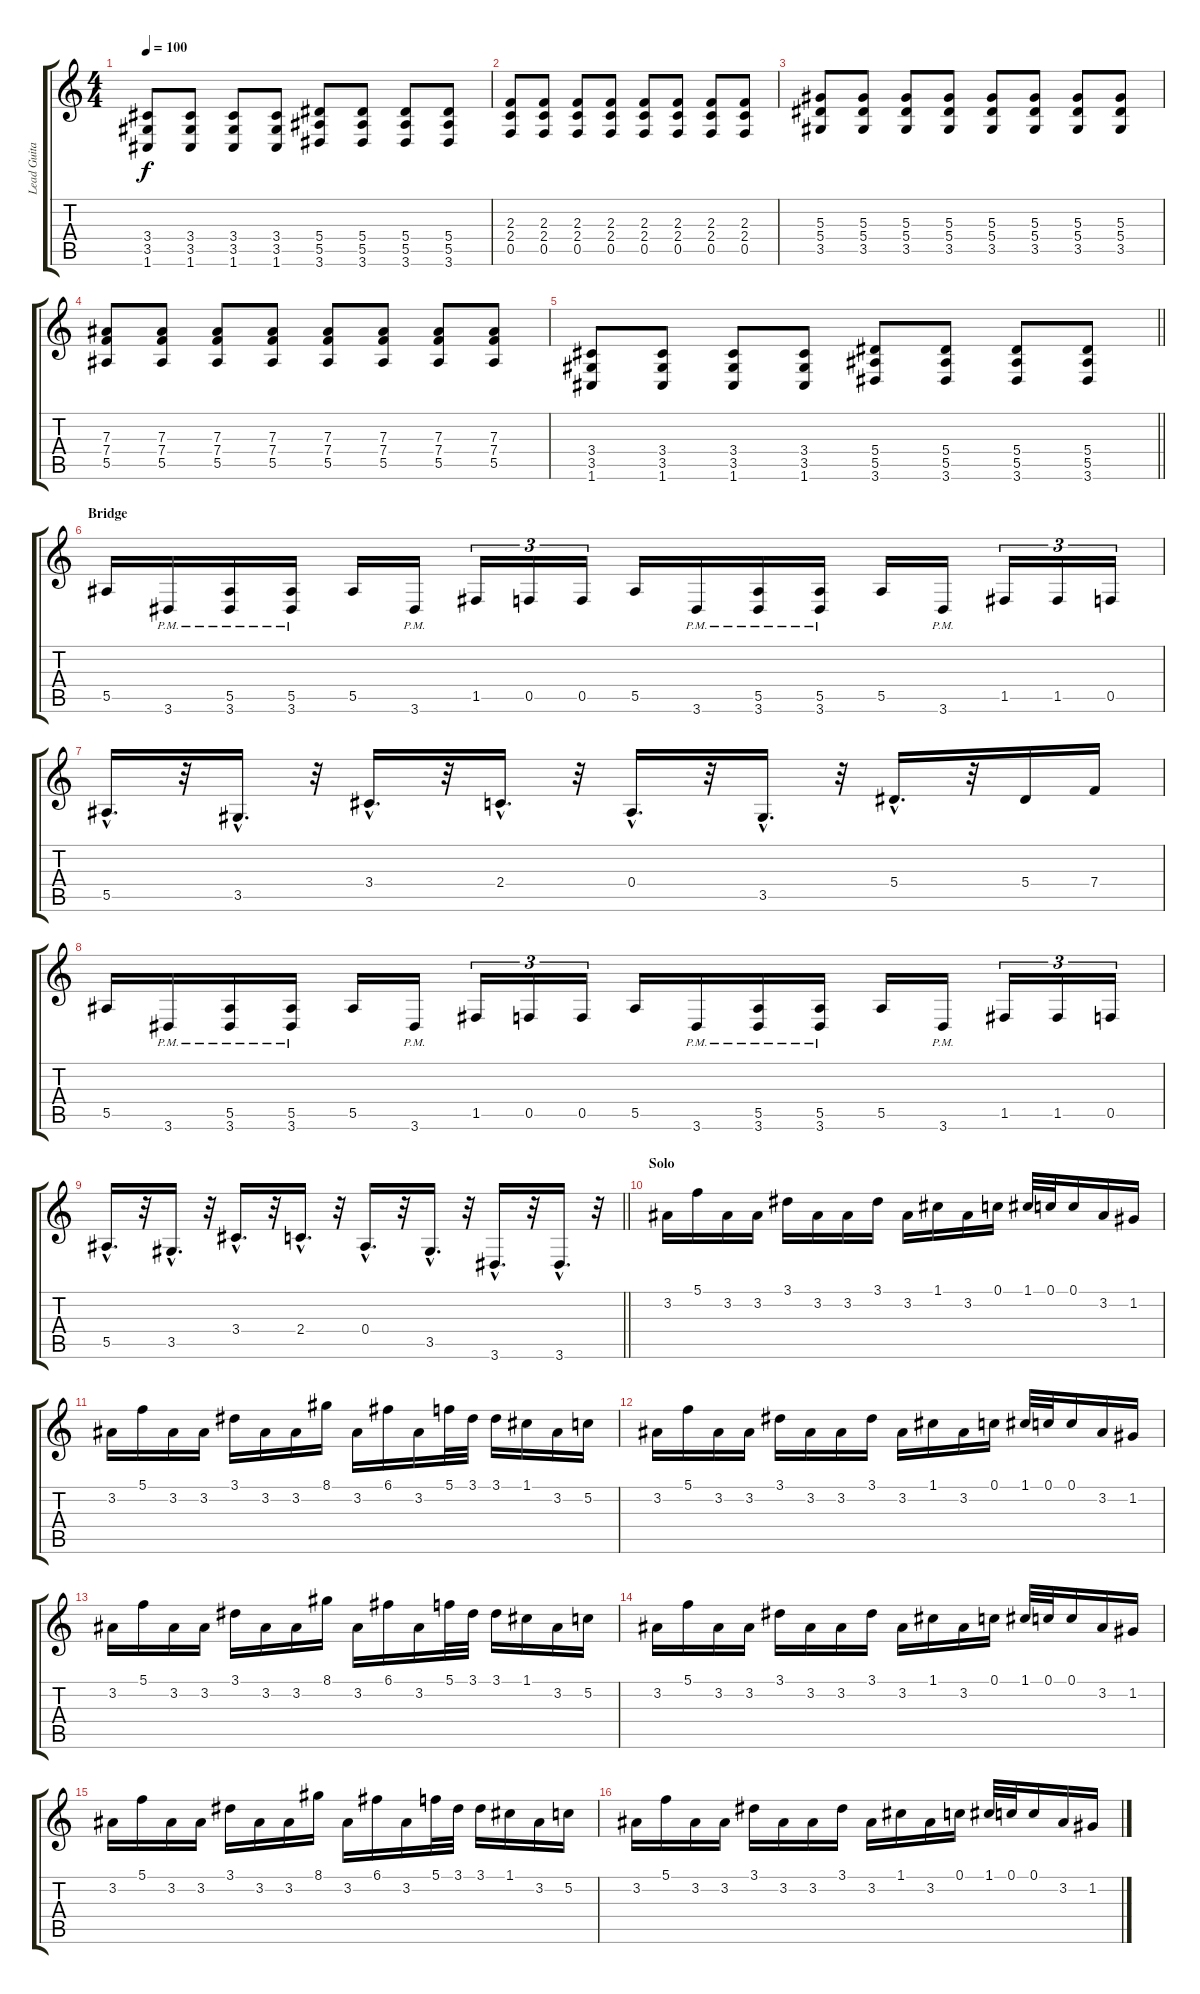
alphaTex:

\track ("Lead Guitar" "Lead Guita") {instrument distortionguitar}
\staff {score tabs}
\tuning (C4 G3 Eb3 Bb2 F2 C2) {hide}
\ts (4 4)
\tempo 100
\clef g2
\ks c
(3.4 3.5 1.6).8{dy f} (3.4 3.5 1.6).8 (3.4 3.5 1.6).8 (3.4 3.5 1.6).8 (5.4 5.5 3.6).8 (5.4 5.5 3.6).8 (5.4 5.5 3.6).8 (5.4 5.5 3.6).8 |
(2.3 2.4 0.5).8 (2.3 2.4 0.5).8 (2.3 2.4 0.5).8 (2.3 2.4 0.5).8 (2.3 2.4 0.5).8 (2.3 2.4 0.5).8 (2.3 2.4 0.5).8 (2.3 2.4 0.5).8 |
(5.3 5.4 3.5).8 (5.3 5.4 3.5).8 (5.3 5.4 3.5).8 (5.3 5.4 3.5).8 (5.3 5.4 3.5).8 (5.3 5.4 3.5).8 (5.3 5.4 3.5).8 (5.3 5.4 3.5).8 |
(7.3 7.4 5.5).8 (7.3 7.4 5.5).8 (7.3 7.4 5.5).8 (7.3 7.4 5.5).8 (7.3 7.4 5.5).8 (7.3 7.4 5.5).8 (7.3 7.4 5.5).8 (7.3 7.4 5.5).8 |
\barLineRight lightlight
(3.4 3.5 1.6).8 (3.4 3.5 1.6).8 (3.4 3.5 1.6).8 (3.4 3.5 1.6).8 (5.4 5.5 3.6).8 (5.4 5.5 3.6).8 (5.4 5.5 3.6).8 (5.4 5.5 3.6).8 |
\section ("" "Bridge")
5.5.16 3.6{pm}.16 (5.5{pm} 3.6{pm}).16 (5.5{pm} 3.6{pm}).16 5.5.16 3.6{pm}.16 1.5.16{tu (3 2)} 0.5.16{tu (3 2)} 0.5.16{tu (3 2)} 5.5.16 3.6{pm}.16 (5.5{pm} 3.6{pm}).16 (5.5{pm} 3.6{pm}).16 5.5.16 3.6{pm}.16 1.5.16{tu (3 2)} 1.5.16{tu (3 2)} 0.5.16{tu (3 2)} |
5.5{hac}.16{d} r.32 3.5{hac}.16{d} r.32 3.4{hac}.16{d} r.32 2.4{hac}.16{d} r.32 0.4{hac}.16{d} r.32 3.5{hac}.16{d} r.32 5.4{hac}.16{d} r.32 5.4.16 7.4.16 |
5.5.16 3.6{pm}.16 (5.5{pm} 3.6{pm}).16 (5.5{pm} 3.6{pm}).16 5.5.16 3.6{pm}.16 1.5.16{tu (3 2)} 0.5.16{tu (3 2)} 0.5.16{tu (3 2)} 5.5.16 3.6{pm}.16 (5.5{pm} 3.6{pm}).16 (5.5{pm} 3.6{pm}).16 5.5.16 3.6{pm}.16 1.5.16{tu (3 2)} 1.5.16{tu (3 2)} 0.5.16{tu (3 2)} |
\barLineRight lightlight
5.5{hac}.16{d} r.32 3.5{hac}.16{d} r.32 3.4{hac}.16{d} r.32 2.4{hac}.16{d} r.32 0.4{hac}.16{d} r.32 3.5{hac}.16{d} r.32 3.6{hac}.16{d} r.32 3.6{hac}.16{d} r.32 |
\section ("" "Solo")
3.2.16{balance 8 instrument overdrivenguitar} 5.1.16 3.2.16 3.2.16 3.1.16 3.2.16 3.2.16 3.1.16 3.2.16 1.1.16 3.2.16 0.1.16 1.1.32 0.1.32 0.1.16 3.2.16 1.2.16 |
3.2.16 5.1.16 3.2.16 3.2.16 3.1.16 3.2.16 3.2.16 8.1.16 3.2.16 6.1.16 3.2.16 5.1.32 3.1.32 3.1.16 1.1.16 3.2.16 5.2.16 |
3.2.16 5.1.16 3.2.16 3.2.16 3.1.16 3.2.16 3.2.16 3.1.16 3.2.16 1.1.16 3.2.16 0.1.16 1.1.32 0.1.32 0.1.16 3.2.16 1.2.16 |
3.2.16 5.1.16 3.2.16 3.2.16 3.1.16 3.2.16 3.2.16 8.1.16 3.2.16 6.1.16 3.2.16 5.1.32 3.1.32 3.1.16 1.1.16 3.2.16 5.2.16 |
3.2.16 5.1.16 3.2.16 3.2.16 3.1.16 3.2.16 3.2.16 3.1.16 3.2.16 1.1.16 3.2.16 0.1.16 1.1.32 0.1.32 0.1.16 3.2.16 1.2.16 |
3.2.16 5.1.16 3.2.16 3.2.16 3.1.16 3.2.16 3.2.16 8.1.16 3.2.16 6.1.16 3.2.16 5.1.32 3.1.32 3.1.16 1.1.16 3.2.16 5.2.16 |
3.2.16 5.1.16 3.2.16 3.2.16 3.1.16 3.2.16 3.2.16 3.1.16 3.2.16 1.1.16 3.2.16 0.1.16 1.1.32 0.1.32 0.1.16 3.2.16 1.2.16
